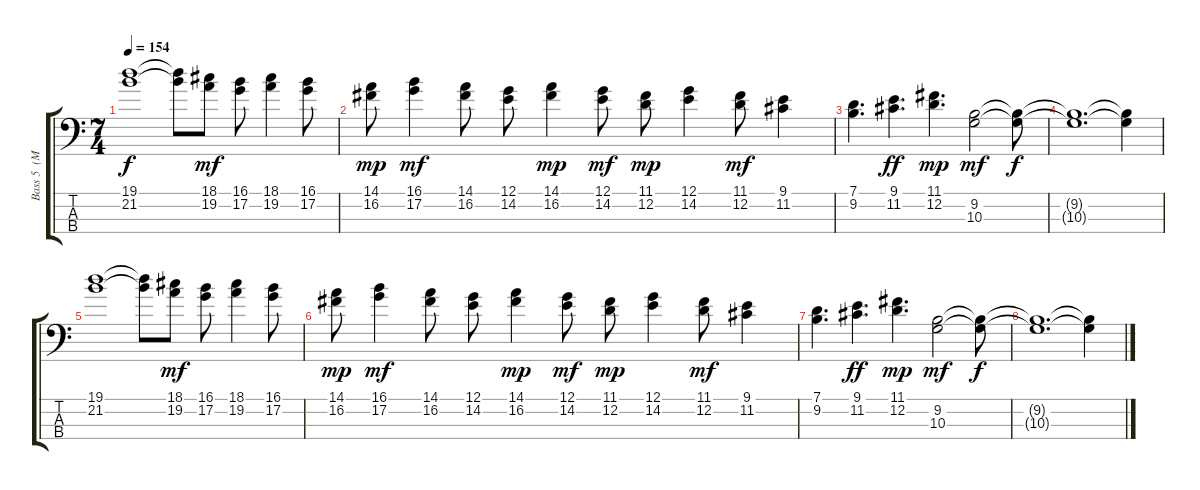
\track ("Bass 5  (Melody 1)" "Bass 5  (M") {instrument fretlessbass}
\staff {score tabs}
\tuning (G2 D2 A1 E1) {hide}
\ts (7 4)
\tempo 154
\clef f4
\ks c
(19.1 21.2).1{dy f} (19.1{t} 21.2{t}).8 (18.1 19.2).8{dy mf} (16.1 17.2).8 (18.1 19.2).4 (16.1 17.2).8 |
(14.1 16.2).8{dy mp} (16.1 17.2).4{dy mf} (14.1 16.2).8 (12.1 14.2).8 (14.1 16.2).4{dy mp} (12.1 14.2).8{dy mf} (11.1 12.2).8{dy mp} (12.1 14.2).4 (11.1 12.2).8{dy mf} (9.1 11.2).4 |
(7.1 9.2).4{d} (9.1 11.2).4{d dy ff} (11.1 12.2).4{d dy mp} (9.2 10.3).2{dy mf} (9.2{t} 10.3{t}).8{dy f} |
(9.2{t} 10.3{t}).1{d} (9.2{t} 10.3{t}).4 |
(19.1 21.2).1 (19.1{t} 21.2{t}).8 (18.1 19.2).8{dy mf} (16.1 17.2).8 (18.1 19.2).4 (16.1 17.2).8 |
(14.1 16.2).8{dy mp volume 7} (16.1 17.2).4{dy mf} (14.1 16.2).8 (12.1 14.2).8 (14.1 16.2).4{dy mp volume 5} (12.1 14.2).8{dy mf} (11.1 12.2).8{dy mp} (12.1 14.2).4 (11.1 12.2).8{dy mf} (9.1 11.2).4{volume 3} |
(7.1 9.2).4{d} (9.1 11.2).4{d dy ff} (11.1 12.2).4{d dy mp volume 2} (9.2 10.3).2{dy mf} (9.2{t} 10.3{t}).8{dy f} |
(9.2{t} 10.3{t}).1{d} (9.2{t} 10.3{t}).4
